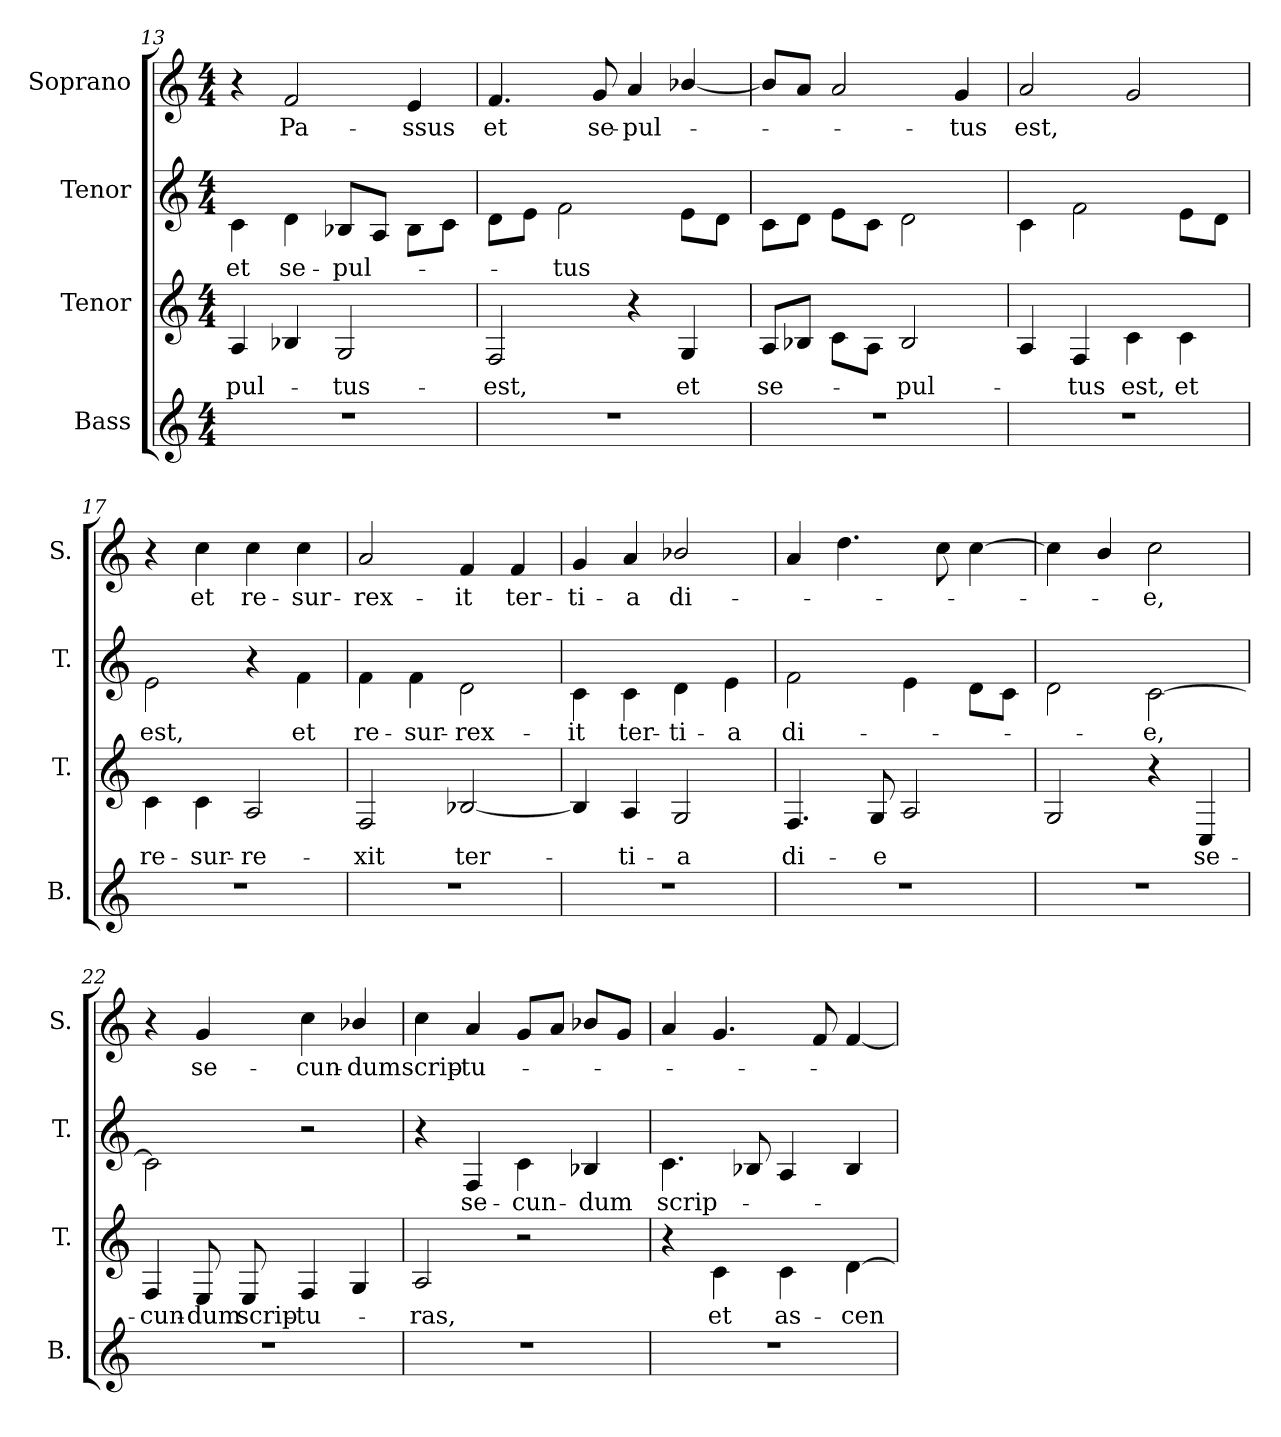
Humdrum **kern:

**kern	**kern	**text	**kern	**text	**kern	**text
*part4	*part3	*part3	*part2	*part2	*part1	*part1
*staff4	*staff3	*staff3	*staff2	*staff2	*staff1	*staff1
*I"Bass	*I"Tenor	*	*I"Tenor	*	*I"Soprano	*
*I'B.	*I'T.	*	*I'T.	*	*I'S.	*
*clefG2	*clefG2	*	*clefG2	*	*clefG2	*
*	*ITrd7c12	*	*ITrd7c12	*	*	*
*k[]	*k[]	*	*k[]	*	*k[]	*
*M4/4	*M4/4	*	*M4/4	*	*M4/4	*
=13	=13	=13	=13	=13	=13	=13
!	!	!LO:LY:b	!	!LO:LY:b	!	!
1r	4AA/	-pul-	4C\	et	4r	.
!	!	!	!	!LO:LY:b	!	!LO:LY:b
.	4BB-X/	.	4D\	se-	2f/	Pa-
!	!	!LO:LY:b	!	!LO:LY:b	!	!
.	2GG/	-tus-	8BB-X/L	-pul-	.	.
.	.	.	8AA/J	.	.	.
!	!	!	!	!	!	!LO:LY:b
.	.	.	8BB-\L	.	4e/	-ssus
.	.	.	8C\J	.	.	.
=14	=14	=14	=14	=14	=14	=14
!	!	!LO:LY:b	!	!	!	!LO:LY:b
1r	2FF/	-est,	8D\L	.	4.f/	et
.	.	.	8E\J	.	.	.
!	!	!	!	!LO:LY:b	!	!
.	.	.	2F\	-tus	.	.
!	!	!	!	!	!	!LO:LY:b
.	.	.	.	.	8g/	se-
!	!	!	!	!	!	!LO:LY:b
.	4r	.	.	.	4a/	-pul-
!	!	!LO:LY:b	!	!	!	!
.	4GG/	et	8E\L	.	[4b-X/	.
.	.	.	8D\J	.	.	.
=15	=15	=15	=15	=15	=15	=15
!	!	!LO:LY:b	!	!	!	!
1r	8AA/L	se-	8C\L	.	8b-/L]	.
.	8BB-X/J	.	8D\J	.	8a/J	.
.	8C\L	.	8E\L	.	2a/	.
.	8AA\J	.	8C\J	.	.	.
!	!	!LO:LY:b	!	!	!	!
.	2BB-/	-pul-	2D\	.	.	.
!	!	!	!	!	!	!LO:LY:b
.	.	.	.	.	4g/	-tus
=16	=16	=16	=16	=16	=16	=16
!	!	!	!	!	!	!LO:LY:b
1r	4AA/	.	4C\	.	2a/	est,
!	!	!LO:LY:b	!	!	!	!
.	4FF/	-tus	2F\	.	.	.
!	!	!LO:LY:b	!	!	!	!
.	4C\	est,	.	.	2g/	.
!	!	!LO:LY:b	!	!	!	!
.	4C\	et	8E\L	.	.	.
.	.	.	8D\J	.	.	.
=17	=17	=17	=17	=17	=17	=17
!	!	!LO:LY:b	!	!LO:LY:b	!	!
1r	4C\	re-	2E\	est,	4r	.
!	!	!LO:LY:b	!	!	!	!LO:LY:b
.	4C\	-sur-	.	.	4cc\	et
!	!	!LO:LY:b	!	!	!	!LO:LY:b
.	2AA/	-re-	4r	.	4cc\	re-
!	!	!	!	!LO:LY:b	!	!LO:LY:b
.	.	.	4F\	et	4cc\	-sur-
=18	=18	=18	=18	=18	=18	=18
!	!	!LO:LY:b	!	!LO:LY:b	!	!LO:LY:b
1r	2FF/	-xit	4F\	re-	2a/	-rex-
!	!	!	!	!LO:LY:b	!	!
.	.	.	4F\	-sur-	.	.
!	!	!LO:LY:b	!	!LO:LY:b	!	!LO:LY:b
.	[2BB-X/	ter-	2D\	-rex-	4f/	-it
!	!	!	!	!	!	!LO:LY:b
.	.	.	.	.	4f/	ter-
=19	=19	=19	=19	=19	=19	=19
!	!	!	!	!LO:LY:b	!	!LO:LY:b
1r	4BB-/]	.	4C\	-it	4g/	-ti-
!	!	!LO:LY:b	!	!LO:LY:b	!	!LO:LY:b
.	4AA/	-ti-	4C\	ter-	4a/	-a
!	!	!LO:LY:b	!	!LO:LY:b	!	!LO:LY:b
.	2GG/	-a	4D\	-ti-	2b-X/	di-
!	!	!	!	!LO:LY:b	!	!
.	.	.	4E\	-a	.	.
=20	=20	=20	=20	=20	=20	=20
!	!	!LO:LY:b	!	!LO:LY:b	!	!
1r	4.FF/	di-	2F\	di-	4a/	.
.	.	.	.	.	4.dd\	.
!	!	!LO:LY:b	!	!	!	!
.	8GG/	-e	.	.	.	.
.	2AA/	.	4E\	.	.	.
.	.	.	.	.	8cc\	.
.	.	.	8D\L	.	[4cc\	.
.	.	.	8C\J	.	.	.
=21	=21	=21	=21	=21	=21	=21
1r	2GG/	.	2D\	.	4cc\]	.
.	.	.	.	.	4b/	.
!	!	!	!	!LO:LY:b	!	!LO:LY:b
.	4r	.	[2C\	-e,	2cc\	-e,
!	!	!LO:LY:b	!	!	!	!
.	4CC/	se-	.	.	.	.
=22	=22	=22	=22	=22	=22	=22
!	!	!LO:LY:b	!	!	!	!
1r	4FF/	-cun-	2C\]	.	4r	.
!	!	!LO:LY:b	!	!	!	!LO:LY:b
.	8EE/	-dum	.	.	4g/	se-
!	!	!LO:LY:b	!	!	!	!
.	8EE/	scrip-	.	.	.	.
!	!	!LO:LY:b	!	!	!	!LO:LY:b
.	4FF/	-tu-	2r	.	4cc\	-cun-
!	!	!	!	!	!	!LO:LY:b
.	4GG/	.	.	.	4b-X/	-dum
=23	=23	=23	=23	=23	=23	=23
!	!	!LO:LY:b	!	!	!	!LO:LY:b
1r	2AA/	-ras,	4r	.	4cc\	scrip-
!	!	!	!	!LO:LY:b	!	!LO:LY:b
.	.	.	4FF/	se-	4a/	-tu-
!	!	!	!	!LO:LY:b	!	!
.	2r	.	4C\	-cun-	8g/L	.
.	.	.	.	.	8a/J	.
!	!	!	!	!LO:LY:b	!	!
.	.	.	4BB-X/	-dum	8b-X/L	.
.	.	.	.	.	8g/J	.
=24	=24	=24	=24	=24	=24	=24
!	!	!	!	!LO:LY:b	!	!
1r	4r	.	4.C\	scrip-	4a/	.
!	!	!LO:LY:b	!	!	!	!
.	4C\	et	.	.	4.g/	.
.	.	.	8BB-X/	.	.	.
!	!	!LO:LY:b	!	!	!	!
.	4C\	as-	4AA/	.	.	.
.	.	.	.	.	8f/	.
!	!	!LO:LY:b	!	!	!	!
.	[4D\	-cen-	4BB-/	.	[4f/	.
=	=	=	=	=	=	=
*-	*-	*-	*-	*-	*-	*-
